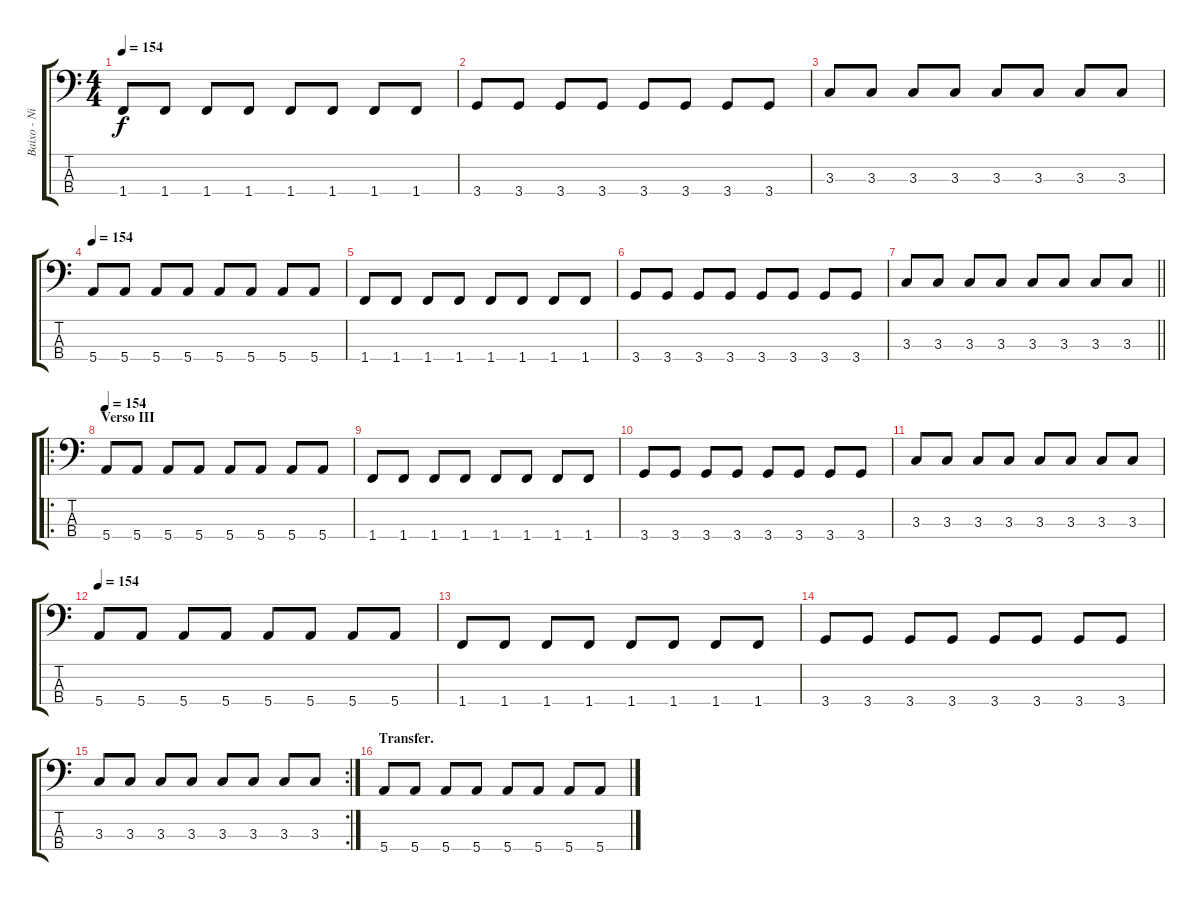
\track ("Baixo - Nikola" "Baixo - Ni") {instrument electricbasspick}
\staff {score tabs}
\tuning (G2 D2 A1 E1) {hide}
\ts (4 4)
\tempo 154
\clef f4
\ks c
1.4.8{dy f} 1.4.8 1.4.8 1.4.8 1.4.8 1.4.8 1.4.8 1.4.8 |
3.4.8 3.4.8 3.4.8 3.4.8 3.4.8 3.4.8 3.4.8 3.4.8 |
3.3.8 3.3.8 3.3.8 3.3.8 3.3.8 3.3.8 3.3.8 3.3.8 |
\tempo 154
5.4.8 5.4.8 5.4.8 5.4.8 5.4.8 5.4.8 5.4.8 5.4.8 |
1.4.8 1.4.8 1.4.8 1.4.8 1.4.8 1.4.8 1.4.8 1.4.8 |
3.4.8 3.4.8 3.4.8 3.4.8 3.4.8 3.4.8 3.4.8 3.4.8 |
\barLineRight lightlight
3.3.8 3.3.8 3.3.8 3.3.8 3.3.8 3.3.8 3.3.8 3.3.8 |
\ro
\section ("" "Verso III")
\tempo 154
5.4.8 5.4.8 5.4.8 5.4.8 5.4.8 5.4.8 5.4.8 5.4.8 |
1.4.8 1.4.8 1.4.8 1.4.8 1.4.8 1.4.8 1.4.8 1.4.8 |
3.4.8 3.4.8 3.4.8 3.4.8 3.4.8 3.4.8 3.4.8 3.4.8 |
3.3.8 3.3.8 3.3.8 3.3.8 3.3.8 3.3.8 3.3.8 3.3.8 |
\tempo 154
5.4.8 5.4.8 5.4.8 5.4.8 5.4.8 5.4.8 5.4.8 5.4.8 |
1.4.8 1.4.8 1.4.8 1.4.8 1.4.8 1.4.8 1.4.8 1.4.8 |
3.4.8 3.4.8 3.4.8 3.4.8 3.4.8 3.4.8 3.4.8 3.4.8 |
\rc 2
3.3.8 3.3.8 3.3.8 3.3.8 3.3.8 3.3.8 3.3.8 3.3.8 |
\section ("" "Transfer.")
5.4.8 5.4.8 5.4.8 5.4.8 5.4.8 5.4.8 5.4.8 5.4.8
